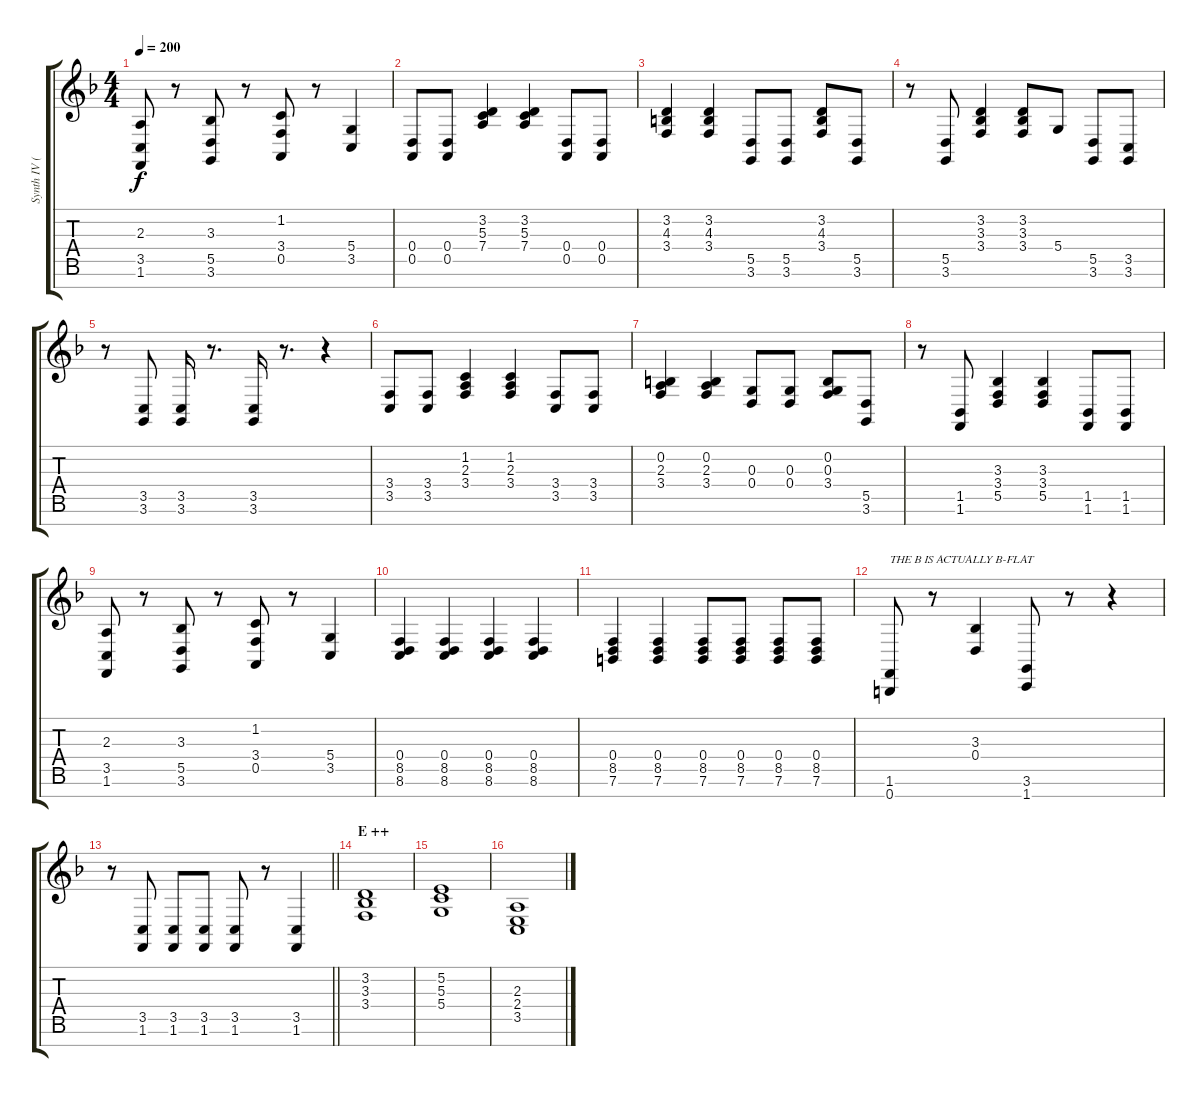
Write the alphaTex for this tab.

\track ("Synth IV (Kotobuki Tsumugi)" "Synth IV (") {instrument drawbarorgan}
\staff {score tabs}
\tuning (E4 B3 G3 D3 A2 E2 B1) {hide}
\ts (4 4)
\tempo 200
\clef g2
\ks f
(2.3 3.5 1.6).8{dy f} r.8 (3.3 5.5 3.6).8 r.8 (1.2 3.4 0.5).8 r.8 (5.4 3.5).4 |
(0.4 0.5).8 (0.4 0.5).8 (3.2 5.3 7.4).4 (3.2 5.3 7.4).4 (0.4 0.5).8 (0.4 0.5).8 |
(3.2 4.3 3.4).4 (3.2 4.3 3.4).4 (5.5 3.6).8 (5.5 3.6).8 (3.2 4.3 3.4).8 (5.5 3.6).8 |
r.8 (5.5 3.6).8 (3.2 3.3 3.4).4 (3.2 3.3 3.4).8 5.4.8 (5.5 3.6).8 (3.5 3.6).8 |
r.8 (3.5 3.6).8 (3.5 3.6).16 r.8{d} (3.5 3.6).16 r.8{d} r.4 |
(3.4 3.5).8 (3.4 3.5).8 (1.2 2.3 3.4).4 (1.2 2.3 3.4).4 (3.4 3.5).8 (3.4 3.5).8 |
(0.2 2.3 3.4).4 (0.2 2.3 3.4).4 (0.3 0.4).8 (0.3 0.4).8 (0.2 0.3 3.4).8 (5.5 3.6).8 |
r.8 (1.5 1.6).8 (3.3 3.4 5.5).4 (3.3 3.4 5.5).4 (1.5 1.6).8 (1.5 1.6).8 |
(2.3 3.5 1.6).8 r.8 (3.3 5.5 3.6).8 r.8 (1.2 3.4 0.5).8 r.8 (5.4 3.5).4 |
(0.4 8.5 8.6).4 (0.4 8.5 8.6).4 (0.4 8.5 8.6).4 (0.4 8.5 8.6).4 |
(0.4 8.5 7.6).4 (0.4 8.5 7.6).4 (0.4 8.5 7.6).8 (0.4 8.5 7.6).8 (0.4 8.5 7.6).8 (0.4 8.5 7.6).8 |
(1.6 0.7).8{txt "THE B IS ACTUALLY B-FLAT"} r.8 (3.3 0.4).4 (3.6 1.7).8 r.8 r.4 |
\barLineRight lightlight
r.8 (3.5 1.6).8 (3.5 1.6).8 (3.5 1.6).8 (3.5 1.6).8 r.8 (3.5 1.6).4 |
\section ("" "E ++")
(3.2 3.3 3.4).1 |
(5.2 5.3 5.4).1 |
(2.3 2.4 3.5).1
